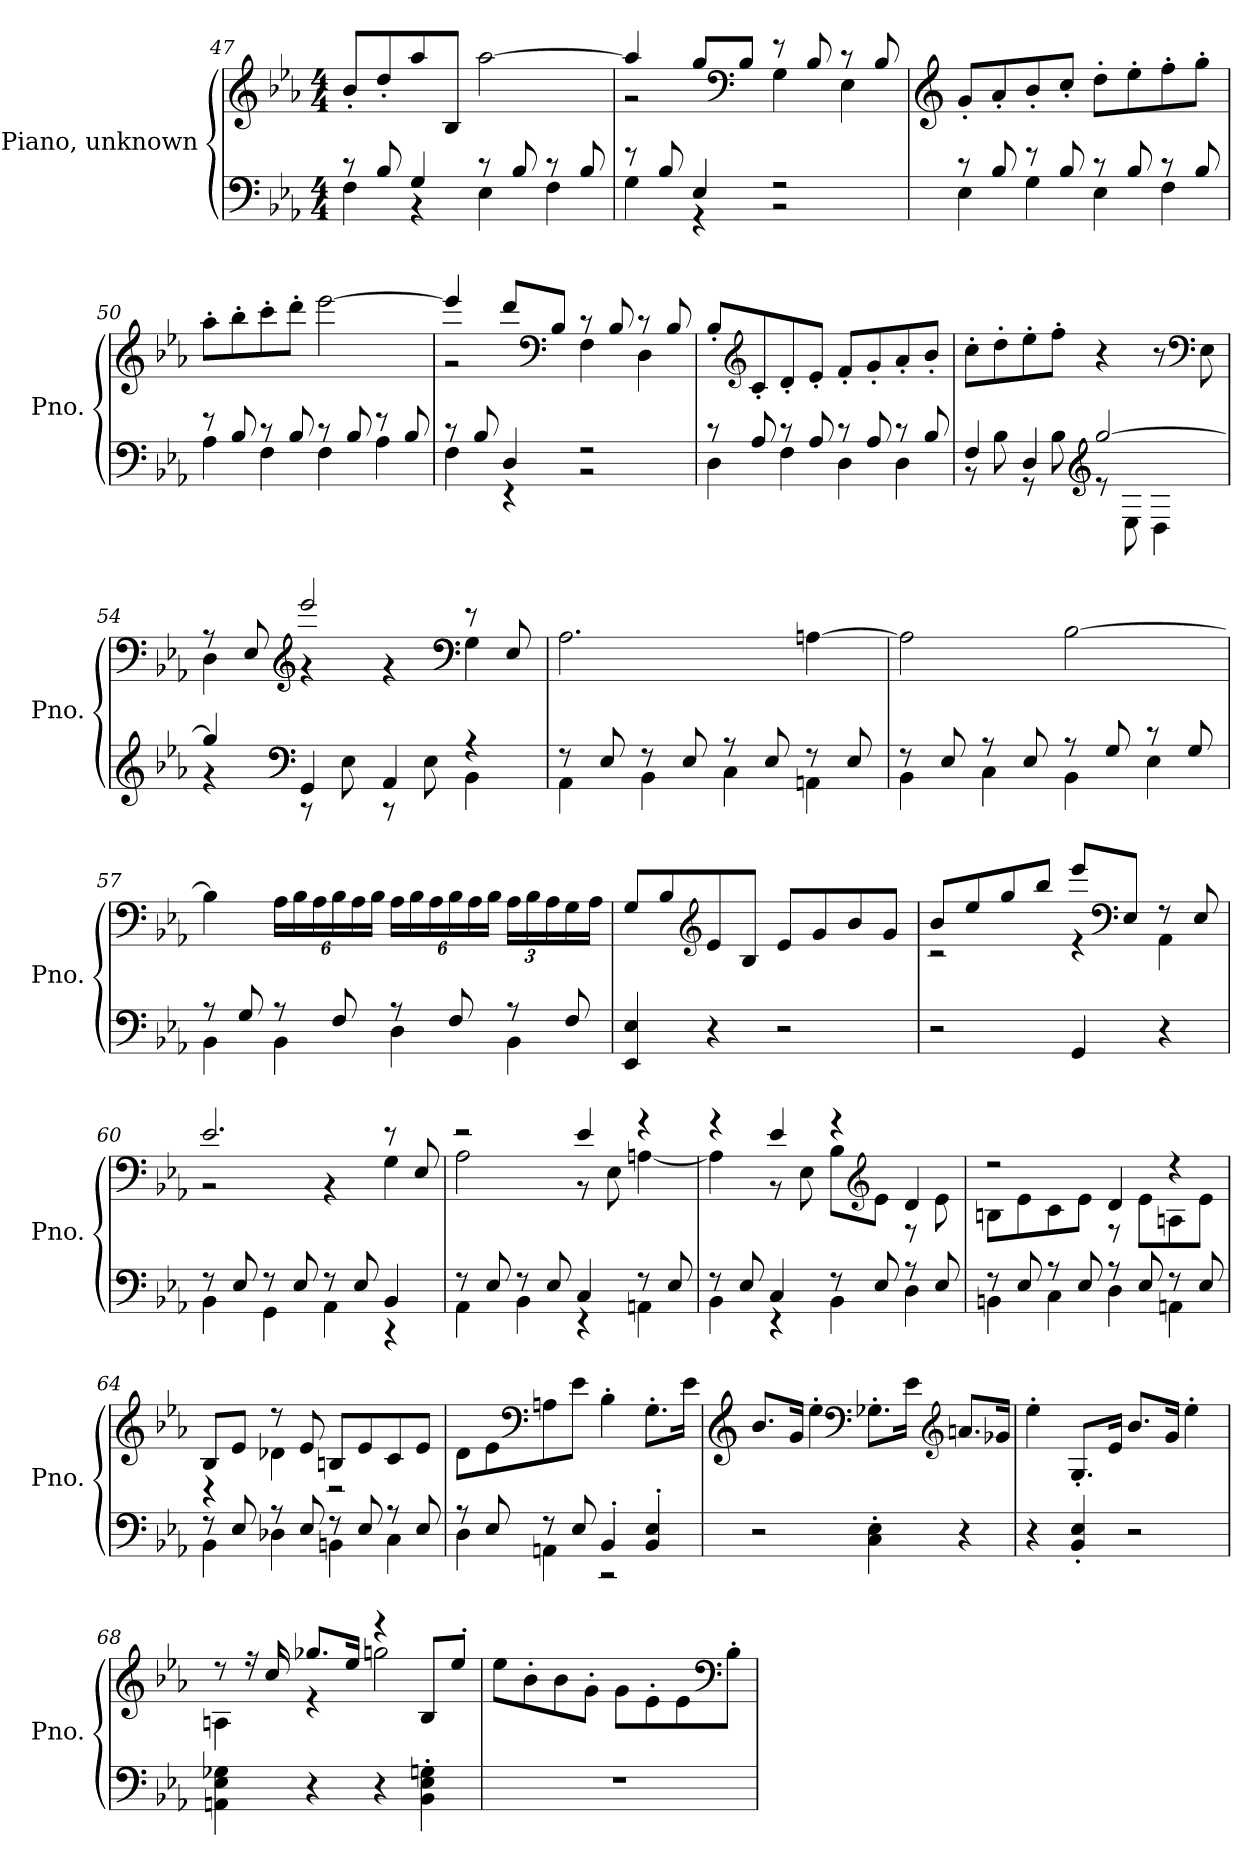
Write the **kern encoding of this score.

**kern	**kern
*part1	*part1
*staff2	*staff1
*I"Piano, unknown	*
*I'Pno.	*
!!LO:LB:g=z
*clefF4	*clefG2
*k[b-e-a-]	*k[b-e-a-]
*M4/4	*M4/4
=47	=47
*^	*
8r	4F\	8b-'/L
8B-/	.	8dd'/
4G/	4r	8aa-/
.	.	8B-/J
8r	4E-\	[2aa-\
8B-/	.	.
8r	4F\	.
8B-/	.	.
=48	=48	=48
*	*	*^
8r	4G\	4aa-/]	2r
8B-/	.	.	.
4E-/	4r	8gg/L	.
*	*	*clefF4	*
.	.	8B-/J	.
2r	2r	8r	4G\
.	.	8B-/	.
.	.	8r	4E-\
.	.	8B-/	.
*	*	*v	*v
=49	=49	=49
*	*	*clefG2
8r	4E-\	8g'/L
8B-/	.	8a-'/
8r	4G\	8b-'/
8B-/	.	8cc'/J
8r	4E-\	8dd'\L
8B-/	.	8ee-'\
8r	4F\	8ff'\
8B-/	.	8gg'\J
!!LO:LB:g=z
=50	=50	=50
8r	4A-\	8aa-'\L
8B-/	.	8bb-'\
8r	4F\	8ccc'\
8B-/	.	8ddd'\J
8r	4F\	[2eee-\
8B-/	.	.
8r	4A-\	.
8B-/	.	.
=51	=51	=51
*	*	*^
8r	4F\	4eee-/]	2r
8B-/	.	.	.
4D/	4r	8ddd/L	.
*	*	*clefF4	*
.	.	8B-/J	.
2r	2r	8r	4F\
.	.	8B-/	.
.	.	8r	4D\
.	.	8B-/	.
*	*	*v	*v
=52	=52	=52
8r	4D\	8B-'/L
*	*	*clefG2
8A-/	.	8c'/
8r	4F\	8d'/
8A-/	.	8e-'/J
8r	4D\	8f'/L
8A-/	.	8g'/
8r	4D\	8a-'/
8B-/	.	8b-'/J
!!LO:LB:g=z
=53	=53	=53
4F/	8r	8cc'\L
.	8B-\	8dd'\
4D/	8r	8ee-'\
.	8B-\	8ff'\J
*clefG2	*	*
[2gg/	8r	4r
.	8E-\	.
.	4D\	8r
*	*	*clefF4
.	.	8E-\
=54	=54	=54
*	*	*^
4gg/]	4r	8r	4D\
.	.	8E-/	.
*clefF4	*	*clefG2	*
4GG/	8r	2eee-/	4r
.	8E-\	.	.
4AA-/	8r	.	4r
.	8E-\	.	.
*	*	*clefF4	*
4r	4BB-\	8r	4G\
.	.	8E-/	.
*	*	*v	*v
=55	=55	=55
8r	4AA-\	2.A-\
8E-/	.	.
8r	4BB-\	.
8E-/	.	.
8r	4C\	.
8E-/	.	.
8r	4AAn\	[4An\
8E-/	.	.
!!LO:PB:g=z
=56	=56	=56
8r	4BB-\	2A\]
8E-/	.	.
8r	4C\	.
8E-/	.	.
8r	4BB-\	[2B-\
8G/	.	.
8r	4E-\	.
8G/	.	.
=57	=57	=57
8r	4BB-\	4B-\]
8G/	.	.
*	*	*Xbrackettup
8r	4BB-\	24A-\LL
.	.	24B-\
.	.	24A-\
8F/	.	24B-\
.	.	24A-\
.	.	24B-\JJ
8r	4D\	24A-\LL
.	.	24B-\
.	.	24A-\
8F/	.	24B-\
.	.	24A-\
.	.	24B-\JJ
8r	4BB-\	24A-\LL
.	.	24B-\
.	.	24A-\
8F/	.	16G\
.	.	16A-\JJ
*v	*v	*
=58	=58
4EE-/ 4E-/	8G/L
.	8B-/
*	*clefG2
4r	8e-/
.	8B-/J
2r	8e-/L
.	8g/
.	8b-/
.	8g/J
!!LO:LB:g=z
=59	=59
*	*^
2r	8b-/L	2r
.	8ee-/	.
.	8gg/	.
.	8bb-/J	.
4GG/	8eee-/L	4r
*	*clefF4	*
.	8E-/J	.
4r	8r	4AA-\
.	8E-/	.
=60	=60	=60
*^	*	*
8r	4BB-\	2.e-/	2r
8E-/	.	.	.
8r	4GG\	.	.
8E-/	.	.	.
8r	4AA-\	.	4r
8E-/	.	.	.
4BB-/	4r	8r	4G\
.	.	8E-/	.
=61	=61	=61	=61
8r	4AA-\	2r	2A-\
8E-/	.	.	.
8r	4BB-\	.	.
8E-/	.	.	.
4C/	4r	4e-/	8r
.	.	.	8E-\
8r	4AAn\	4r	[4An\
8E-/	.	.	.
!!LO:LB:g=z	!!
=62	=62	=62	=62
8r	4BB-\	4r	4A\]
8E-/	.	.	.
4C/	4r	4e-/	8r
.	.	.	8E-\
8r	4BB-\	4r	8B-\L
*	*	*clefG2	*
8E-/	.	.	8e-\J
8r	4D\	4d/	8r
8E-/	.	.	8e-\
=63	=63	=63	=63
8r	4BBn\	2r	8Bn\L
8E-/	.	.	8e-\
8r	4C\	.	8c\
8E-/	.	.	8e-\J
8r	4D\	4d/	8r
8E-/	.	.	8e-\L
8r	4AAn\	4r	8An\
8E-/	.	.	8e-\J
=64	=64	=64	=64
8r	4BB-\	8B-/L	4r
8E-/	.	8e-/J	.
8r	4D-X\	8r	4d-X\
8E-/	.	8e-/	.
8r	4BBn\	8Bn/L	2r
8E-/	.	8e-/	.
8r	4C\	8c/	.
8E-/	.	8e-/J	.
*	*	*v	*v
!!LO:LB:g=z
=65	=65	=65
8r	4D\	8d\L
8E-/	.	8e-\
*	*	*clefF4
8r	4AAn\	8An\
8E-/	.	8e-\J
4BB-'/	2r	4B-'\
4BB-/' 4E-/'	.	8.G'\L
.	.	16e-\Jk
*v	*v	*
=66	=66
*	*clefG2
2r	8.b-/L
.	16g/Jk
.	4ee-'\
*	*clefF4
4C\' 4E-\'	8.G-X'\L
.	16e-\Jk
*	*clefG2
4r	8.an/L
.	16g-X/Jk
=67	=67
4r	4ee-'\
4BB-/' 4E-/'	8.G'/L
.	16e-/Jk
2r	8.b-/L
.	16g/Jk
.	4ee-'\
!!LO:LB:g=z
=68	=68
*	*^
4AAn\ 4E-\ 4G-X\	8r	4An\
.	16r	.
.	16cc/	.
4r	8.gg-X/L	4r
.	16ee-/Jk	.
4r	4r	2ggn\
4BB-\' 4E-\' 4Gn\'	8B-/L	.
.	8ee-'/J	.
*	*v	*v
=69	=69
1r	8ee-\L
.	8b-'\
.	8b-\
.	8g'\J
.	8g\L
.	8e-'\
.	8e-\
*	*clefF4
.	8B-'\J
=	=
*-	*-
